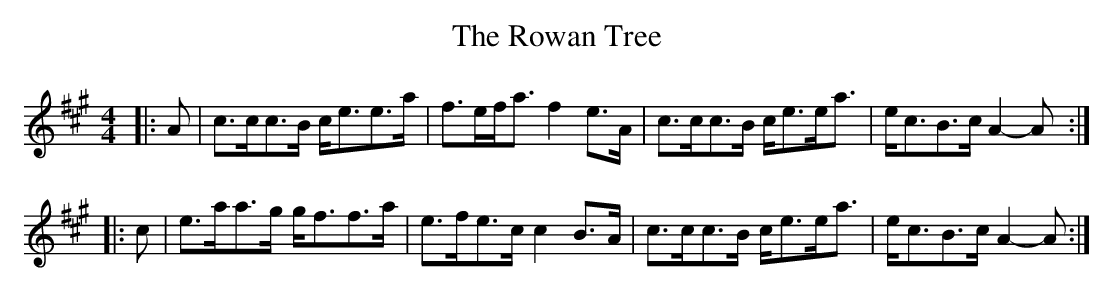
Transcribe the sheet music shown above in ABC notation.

X:1
T: The Rowan Tree
M: 4/4
L: 1/8
K: Amaj
|:A|c>cc>B c<ee>a|f>ef<a f2 e>A|c>cc>B c<ee<a|e<cB>c A2- A:|
|:c|e>aa>g g<ff>a|e>fe>c c2 B>A|c>cc>B c<ee<a|e<cB>c A2- A:|
